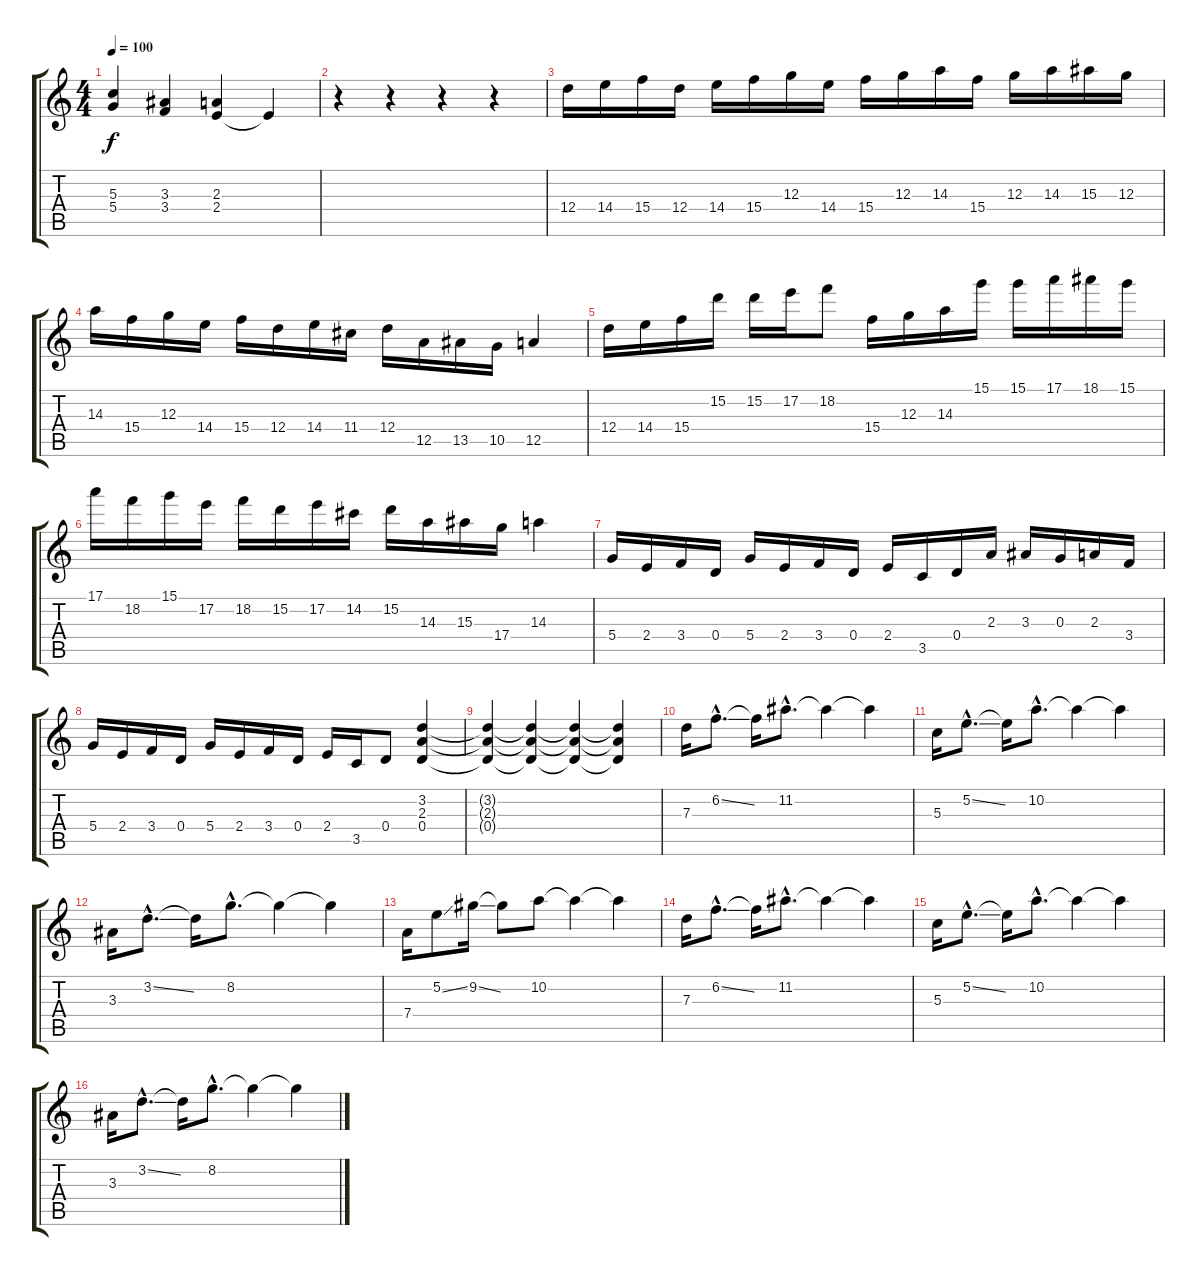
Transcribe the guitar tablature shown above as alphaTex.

\track "" {instrument distortionguitar}
\staff {score tabs}
\tuning (E4 B3 G3 D3 A2 E2) {hide}
\ts (4 4)
\tempo 100
\clef g2
\ks c
(5.3 5.4).4{dy f} (3.3 3.4).4 (2.3 2.4).4 2.4{t}.4 |
r.4 r.4 r.4 r.4 |
12.4.16 14.4.16 15.4.16 12.4.16 14.4.16 15.4.16 12.3.16 14.4.16 15.4.16 12.3.16 14.3.16 15.4.16 12.3.16 14.3.16 15.3.16 12.3.16 |
14.3.16 15.4.16 12.3.16 14.4.16 15.4.16 12.4.16 14.4.16 11.4.16 12.4.16 12.5.16 13.5.16 10.5.16 12.5.4 |
12.4.16 14.4.16 15.4.16 15.2.16 15.2.16 17.2.16 18.2.8 15.4.16 12.3.16 14.3.16 15.1.16 15.1.16 17.1.16 18.1.16 15.1.16 |
17.1.16 18.2.16 15.1.16 17.2.16 18.2.16 15.2.16 17.2.16 14.2.16 15.2.16 14.3.16 15.3.16 17.4.16 14.3.4 |
5.4.16 2.4.16 3.4.16 0.4.16 5.4.16 2.4.16 3.4.16 0.4.16 2.4.16 3.5.16 0.4.16 2.3.16 3.3.16 0.3.16 2.3.16 3.4.16 |
5.4.16 2.4.16 3.4.16 0.4.16 5.4.16 2.4.16 3.4.16 0.4.16 2.4.16 3.5.16 0.4.8 (3.2 2.3 0.4).4 |
(3.2{t} 2.3{t} 0.4{t}).4 (3.2{t} 2.3{t} 0.4{t}).4 (3.2{t} 2.3{t} 0.4{t}).4 (3.2{t} 2.3{t} 0.4{t}).4 |
7.3.16 6.2{ss hac}.8{d} 6.2{t}.16 11.2{hac}.8{d} 11.2{t}.4 11.2{t}.4 |
5.3.16 5.2{ss hac}.8{d} 5.2{t}.16 10.2{hac}.8{d} 10.2{t}.4 10.2{t}.4 |
3.3.16 3.2{ss hac}.8{d} 3.2{t}.16 8.2{hac}.8{d} 8.2{t}.4 8.2{t}.4 |
7.4.16 5.2{ss}.8 9.2{ss}.16 9.2{t}.8 10.2.8 10.2{t}.4 10.2{t}.4 |
7.3.16 6.2{ss hac}.8{d} 6.2{t}.16 11.2{hac}.8{d} 11.2{t}.4 11.2{t}.4 |
5.3.16 5.2{ss hac}.8{d} 5.2{t}.16 10.2{hac}.8{d} 10.2{t}.4 10.2{t}.4 |
3.3.16 3.2{ss hac}.8{d} 3.2{t}.16 8.2{hac}.8{d} 8.2{t}.4 8.2{t}.4
